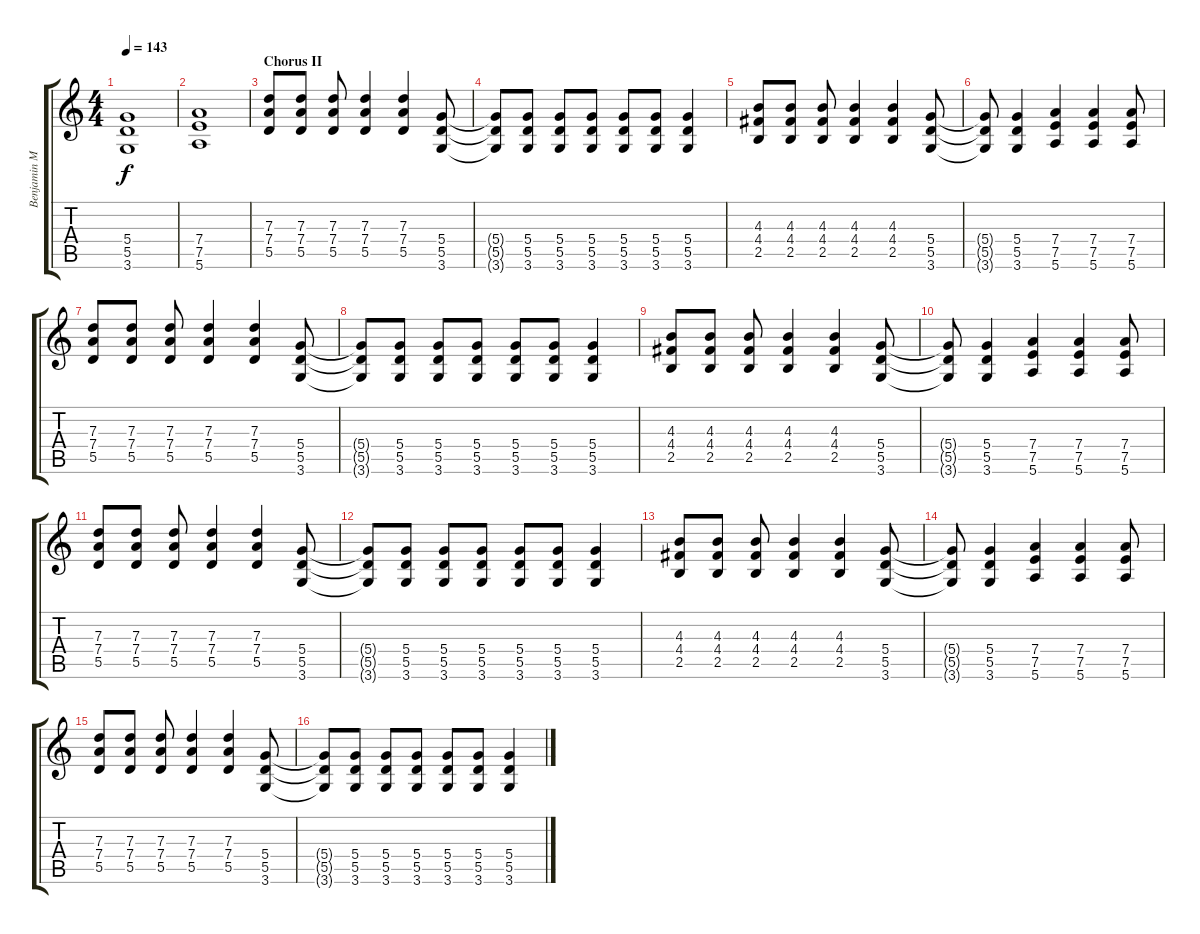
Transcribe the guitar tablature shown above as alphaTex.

\track ("Benjamin Madden - Rythm Guitar" "Benjamin M") {instrument distortionguitar}
\staff {score tabs}
\tuning (E4 B3 G3 D3 A2 E2) {hide}
\ts (4 4)
\tempo 143
\clef g2
\ks c
(5.4 5.5 3.6).1{dy f} |
(7.4 7.5 5.6).1 |
\section ("" "Chorus II")
(7.3 7.4 5.5).8 (7.3 7.4 5.5).8 (7.3 7.4 5.5).8 (7.3 7.4 5.5).4 (7.3 7.4 5.5).4 (5.4 5.5 3.6).8 |
(5.4{t} 5.5{t} 3.6{t}).8 (5.4 5.5 3.6).8 (5.4 5.5 3.6).8 (5.4 5.5 3.6).8 (5.4 5.5 3.6).8 (5.4 5.5 3.6).8 (5.4 5.5 3.6).4 |
(4.3 4.4 2.5).8 (4.3 4.4 2.5).8 (4.3 4.4 2.5).8 (4.3 4.4 2.5).4 (4.3 4.4 2.5).4 (5.4 5.5 3.6).8 |
(5.4{t} 5.5{t} 3.6{t}).8 (5.4 5.5 3.6).4 (7.4 7.5 5.6).4 (7.4 7.5 5.6).4 (7.4 7.5 5.6).8 |
(7.3 7.4 5.5).8 (7.3 7.4 5.5).8 (7.3 7.4 5.5).8 (7.3 7.4 5.5).4 (7.3 7.4 5.5).4 (5.4 5.5 3.6).8 |
(5.4{t} 5.5{t} 3.6{t}).8 (5.4 5.5 3.6).8 (5.4 5.5 3.6).8 (5.4 5.5 3.6).8 (5.4 5.5 3.6).8 (5.4 5.5 3.6).8 (5.4 5.5 3.6).4 |
(4.3 4.4 2.5).8 (4.3 4.4 2.5).8 (4.3 4.4 2.5).8 (4.3 4.4 2.5).4 (4.3 4.4 2.5).4 (5.4 5.5 3.6).8 |
(5.4{t} 5.5{t} 3.6{t}).8 (5.4 5.5 3.6).4 (7.4 7.5 5.6).4 (7.4 7.5 5.6).4 (7.4 7.5 5.6).8 |
(7.3 7.4 5.5).8 (7.3 7.4 5.5).8 (7.3 7.4 5.5).8 (7.3 7.4 5.5).4 (7.3 7.4 5.5).4 (5.4 5.5 3.6).8 |
(5.4{t} 5.5{t} 3.6{t}).8 (5.4 5.5 3.6).8 (5.4 5.5 3.6).8 (5.4 5.5 3.6).8 (5.4 5.5 3.6).8 (5.4 5.5 3.6).8 (5.4 5.5 3.6).4 |
(4.3 4.4 2.5).8 (4.3 4.4 2.5).8 (4.3 4.4 2.5).8 (4.3 4.4 2.5).4 (4.3 4.4 2.5).4 (5.4 5.5 3.6).8 |
(5.4{t} 5.5{t} 3.6{t}).8 (5.4 5.5 3.6).4 (7.4 7.5 5.6).4 (7.4 7.5 5.6).4 (7.4 7.5 5.6).8 |
(7.3 7.4 5.5).8 (7.3 7.4 5.5).8 (7.3 7.4 5.5).8 (7.3 7.4 5.5).4 (7.3 7.4 5.5).4 (5.4 5.5 3.6).8 |
(5.4{t} 5.5{t} 3.6{t}).8 (5.4 5.5 3.6).8 (5.4 5.5 3.6).8 (5.4 5.5 3.6).8 (5.4 5.5 3.6).8 (5.4 5.5 3.6).8 (5.4 5.5 3.6).4
